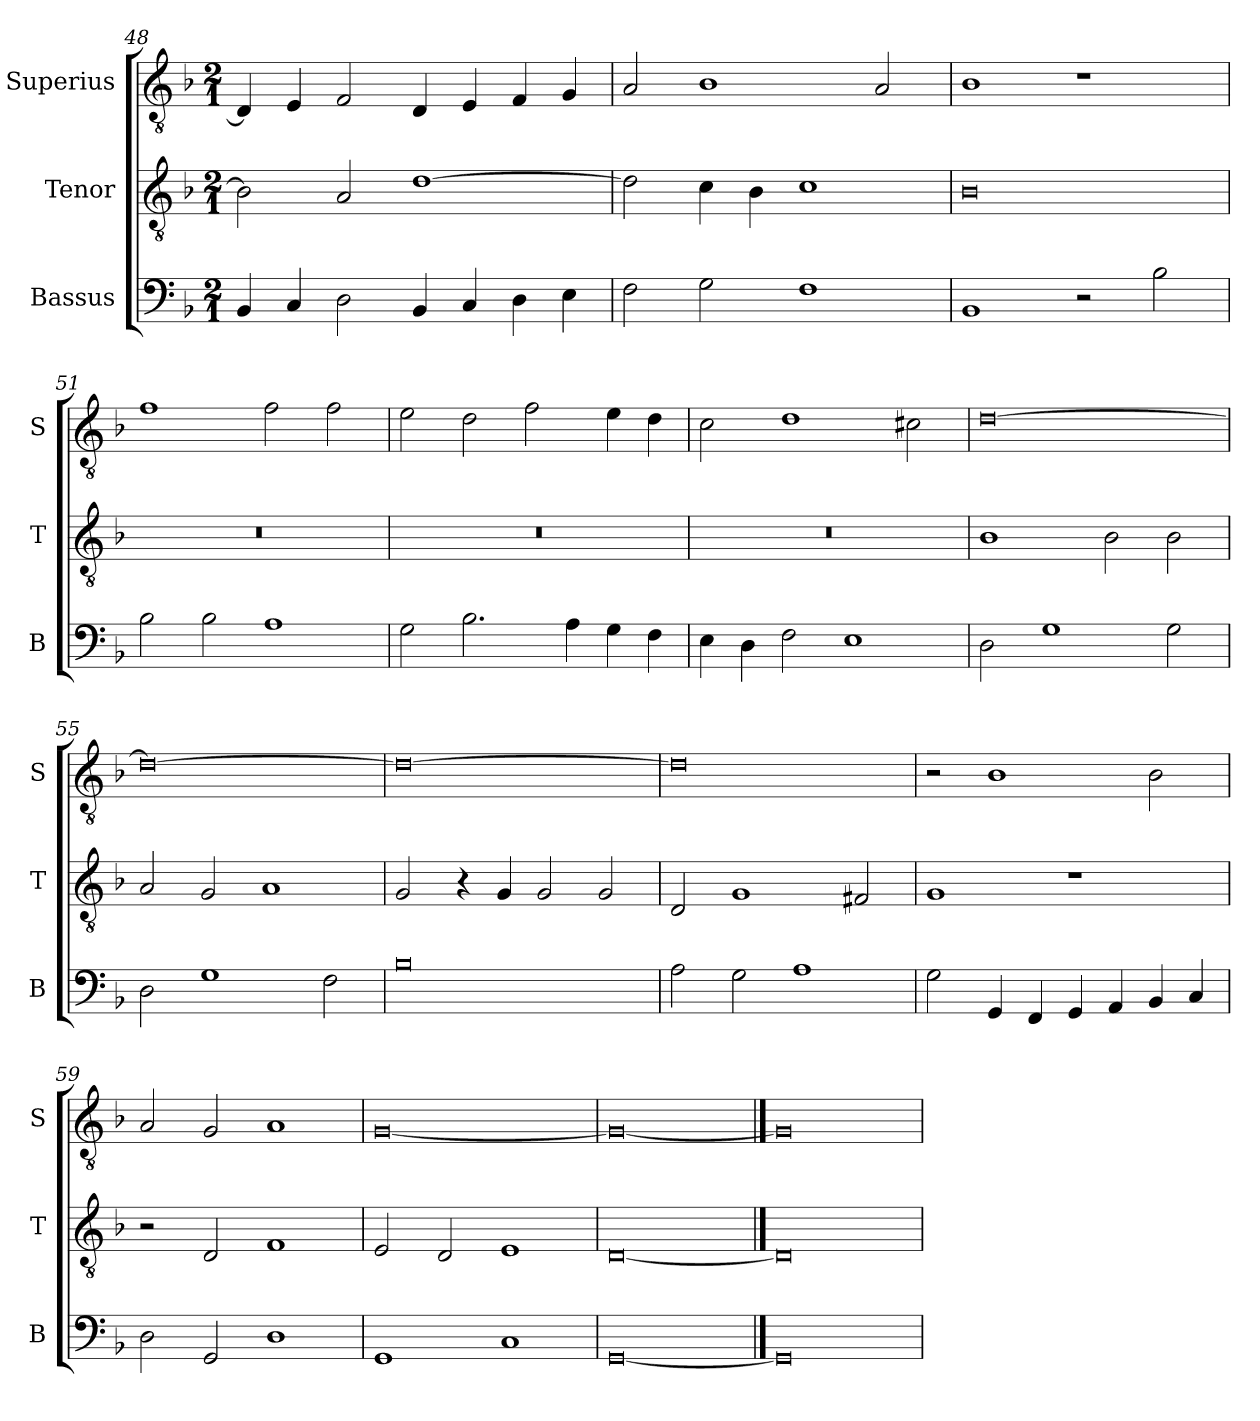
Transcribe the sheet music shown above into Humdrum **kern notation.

**kern	**kern	**kern
*part3	*part2	*part1
*staff3	*staff2	*staff1
*I"Bassus	*I"Tenor	*I"Superius
*I'B	*I'T	*I'S
*clefF4	*clefGv2	*clefGv2
*k[b-]	*k[b-]	*k[b-]
*F:	*F:	*F:
*M2/1	*M2/1	*M2/1
=48	=48	=48
4BB-	2B-]	4D]
4C	.	4E
2D	2A	2F
4BB-	[1d	4D
4C	.	4E
4D	.	4F
4E	.	4G
=49	=49	=49
2F	2d]	2A
2G	4c	1B-
.	4B-	.
1F	1c	.
.	.	2A
=50	=50	=50
1BB-	0B-	1B-
2r	.	1r
2B-	.	.
=51	=51	=51
2B-	0r	1f
2B-	.	.
1A	.	2f
.	.	2f
=52	=52	=52
2G	0r	2e
2.B-	.	2d
.	.	2f
4A	.	.
4G	.	4e
4F	.	4d
=53	=53	=53
4E	0r	2c
4D	.	.
2F	.	1d
1E	.	.
.	.	2c#X
=54	=54	=54
2D	1B-	[0d
1G	.	.
.	2B-	.
2G	2B-	.
=55	=55	=55
2D	2A	0d_
1G	2G	.
.	1A	.
2F	.	.
=56	=56	=56
0B-	2G	0d_
.	4r	.
.	4G	.
.	2G	.
.	2G	.
=57	=57	=57
2A	2D	0d]
2G	1G	.
1A	.	.
.	2F#X	.
=58	=58	=58
2G	1G	2r
4GG	.	1B-
4FF	.	.
4GG	1r	.
4AA	.	.
4BB-	.	2B-
4C	.	.
=59	=59	=59
2D	2r	2A
2GG	2D	2G
1D	1F	1A
=60	=60	=60
1GG	2E	[0G
.	2D	.
1C	1E	.
=61	=61	=61
[0GG	[0D	0G_
==62	==62	==62
0GG]	0D]	0G]
=	=	=
*-	*-	*-
